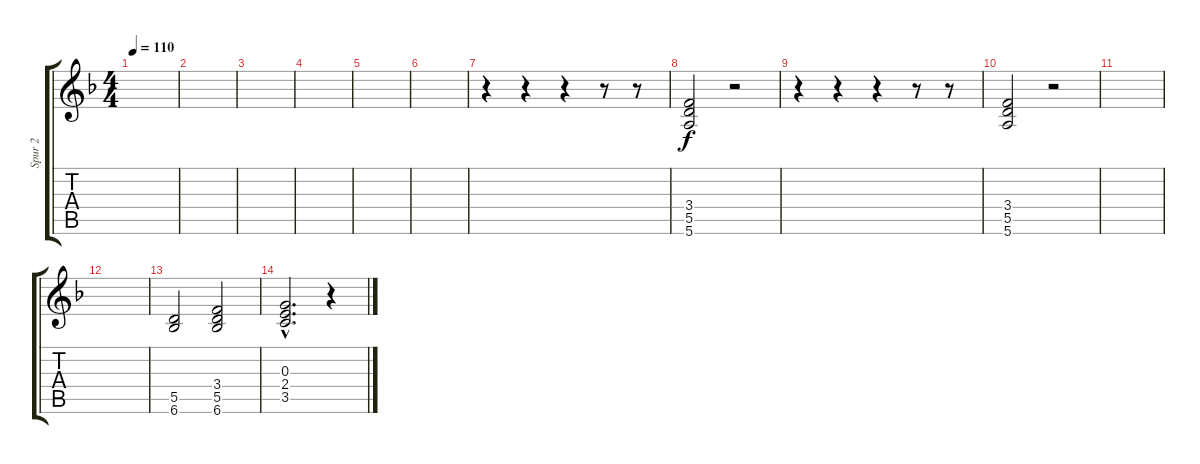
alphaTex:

\track ("Spur 2" "Spur 2") {instrument electricguitarjazz}
\staff {score tabs}
\tuning (E4 B3 G3 D3 A2 E2) {hide}
\ts (4 4)
\tempo 110
\clef g2
\ks f
|
|
|
|
|
|
r.4 r.4 r.4 r.8 r.8 |
(3.4 5.5 5.6).2 r.2 |
r.4 r.4 r.4 r.8 r.8 |
(3.4 5.5 5.6).2 r.2 |
|
|
(5.5 6.6).2 (3.4 5.5 6.6).2 |
(0.3{hac} 2.4{hac} 3.5{hac}).2{d} r.4
